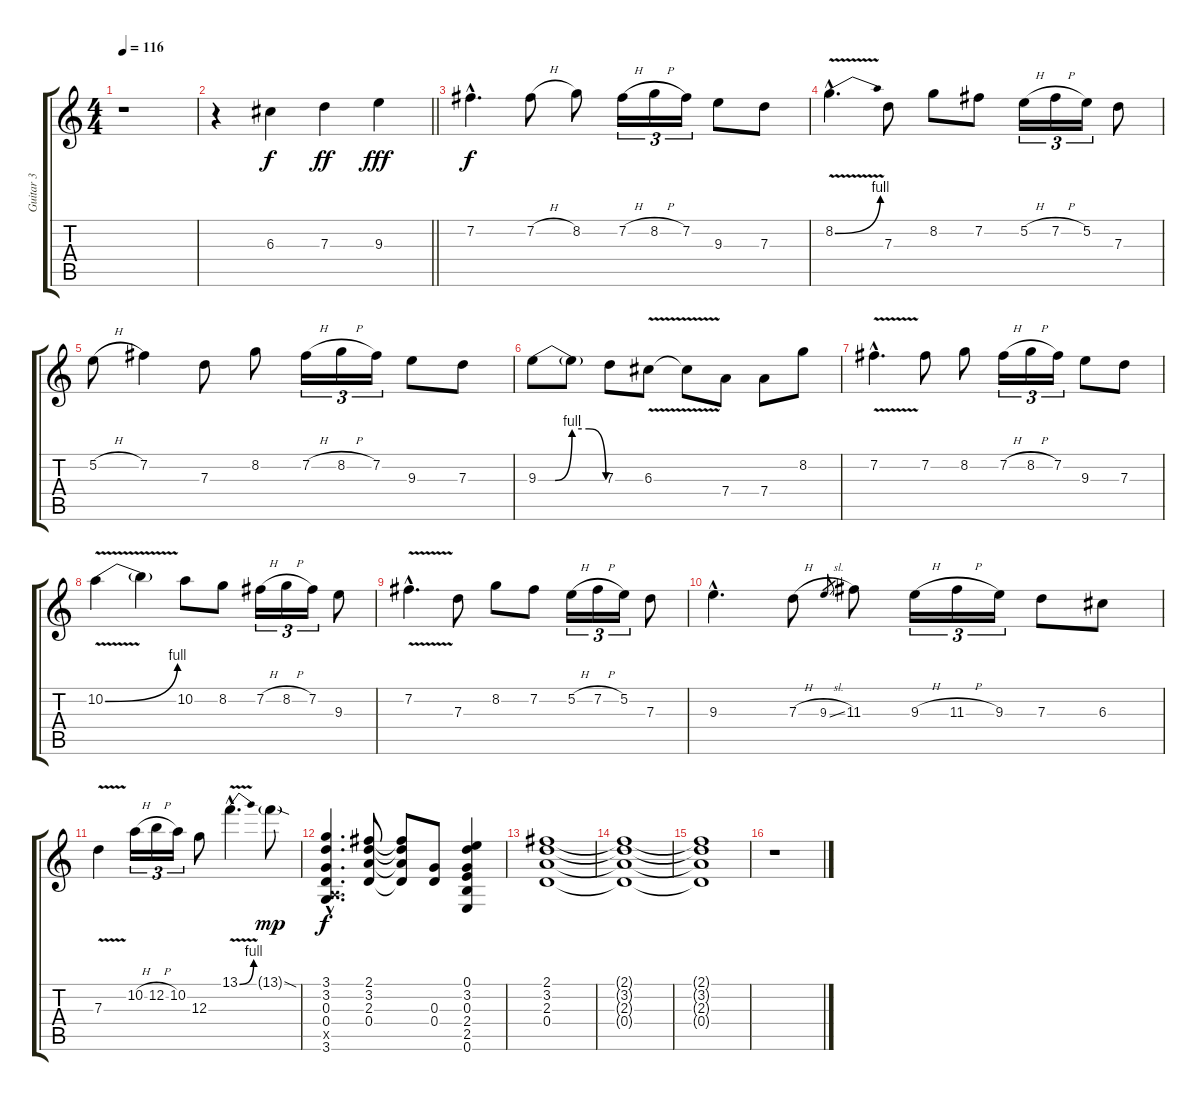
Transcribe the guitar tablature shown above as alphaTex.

\track ("Guitar 3" "Guitar 3") {instrument distortionguitar}
\staff {score tabs}
\tuning (E4 B3 G3 D3 A2 E2) {hide}
\ts (4 4)
\tempo 116
\clef g2
\ks c
r.1{dy f} |
\barLineRight lightlight
r.4 6.3.4 7.3.4{dy ff} 9.3.4{dy fff} |
7.2{hac}.4{d dy f volume 16} 7.2{h}.8 8.2.8 7.2{h}.16{tu (3 2)} 8.2{h}.16{tu (3 2)} 7.2.16{tu (3 2)} 9.3.8 7.3.8 |
8.2{be (bend 0 0 60 4) v hac}.4{d} 7.3.8 8.2.8 7.2.8 5.2{h}.16{tu (3 2)} 7.2{h}.16{tu (3 2)} 5.2.16{tu (3 2)} 7.3.8 |
5.2{h}.8 7.2.4 7.3.8 8.2.8 7.2{h}.16{tu (3 2)} 8.2{h}.16{tu (3 2)} 7.2.16{tu (3 2)} 9.3.8 7.3.8 |
9.3{be (custom 0 0 15 0 30 4 45 4 60 0)}.8 9.3{t}.8 7.3.8 6.3{v}.8 6.3{t}.8 7.4.8 7.4.8 8.2.8 |
7.2{v hac}.4{d} 7.2.8 8.2.8 7.2{h}.16{tu (3 2)} 8.2{h}.16{tu (3 2)} 7.2.16{tu (3 2)} 9.3.8 7.3.8 |
10.2{be (bend 0 0 60 4) v}.4 10.2{t}.4 10.2.8 8.2.8 7.2{h}.16{tu (3 2)} 8.2{h}.16{tu (3 2)} 7.2.16{tu (3 2)} 9.3.8 |
7.2{v hac}.4{d} 7.3.8 8.2.8 7.2.8 5.2{h}.16{tu (3 2)} 7.2{h}.16{tu (3 2)} 5.2.16{tu (3 2)} 7.3.8 |
9.3{hac}.4{d} 7.3{h}.8 9.3{sl}.8{gr} 11.3.8 9.3{h}.16{tu (3 2)} 11.3{h}.16{tu (3 2)} 9.3.16{tu (3 2)} 7.3.8 6.3.8 |
7.3{v}.4 10.2{h}.16{tu (3 2)} 12.2{h}.16{tu (3 2)} 10.2.16{tu (3 2)} 12.3.8 13.1{be (bend 0 0 60 4) v hac}.4{d} 13.1{sod g}.8{dy mp} |
(3.1{hac} 3.2{hac} 0.3{hac} 0.4{hac} 0.5{hac x} 3.6{hac}).4{d dy f} (2.1 3.2 2.3 0.4).8 (2.1{t} 3.2{t} 2.3{t} 0.4{t}).8 (0.3 0.4).8 (0.1 3.2 0.3 2.4 2.5 0.6).4 |
(2.1 3.2 2.3 0.4).1 |
(2.1{t} 3.2{t} 2.3{t} 0.4{t}).1{volume 15} |
(2.1{t} 3.2{t} 2.3{t} 0.4{t}).1{volume 13} |
r.1
